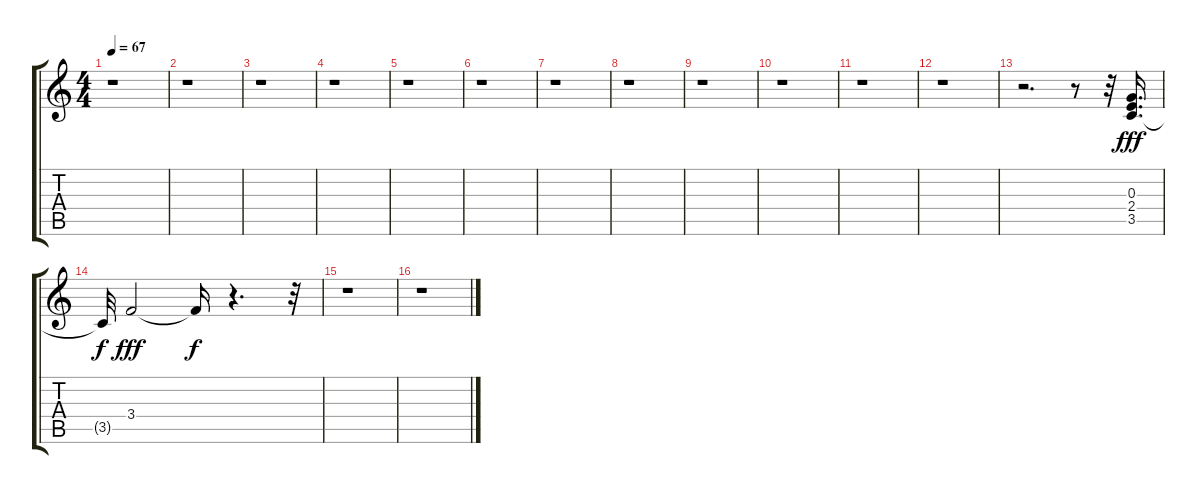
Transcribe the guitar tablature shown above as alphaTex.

\track "" {instrument distortionguitar}
\staff {score tabs}
\tuning (E4 B3 G3 D3 A2 E2) {hide}
\ts (4 4)
\tempo 67
\clef g2
\ks c
r.1{dy fff} |
r.1 |
r.1 |
r.1 |
r.1 |
r.1 |
r.1 |
r.1 |
r.1 |
r.1 |
r.1 |
r.1 |
r.2{d} r.8 r.32 (0.3 2.4 3.5).16{d} |
3.5{t}.32{dy f} 3.4.2{dy fff} 3.4{t}.16{dy f} r.4{d} r.32 |
r.1 |
r.1
